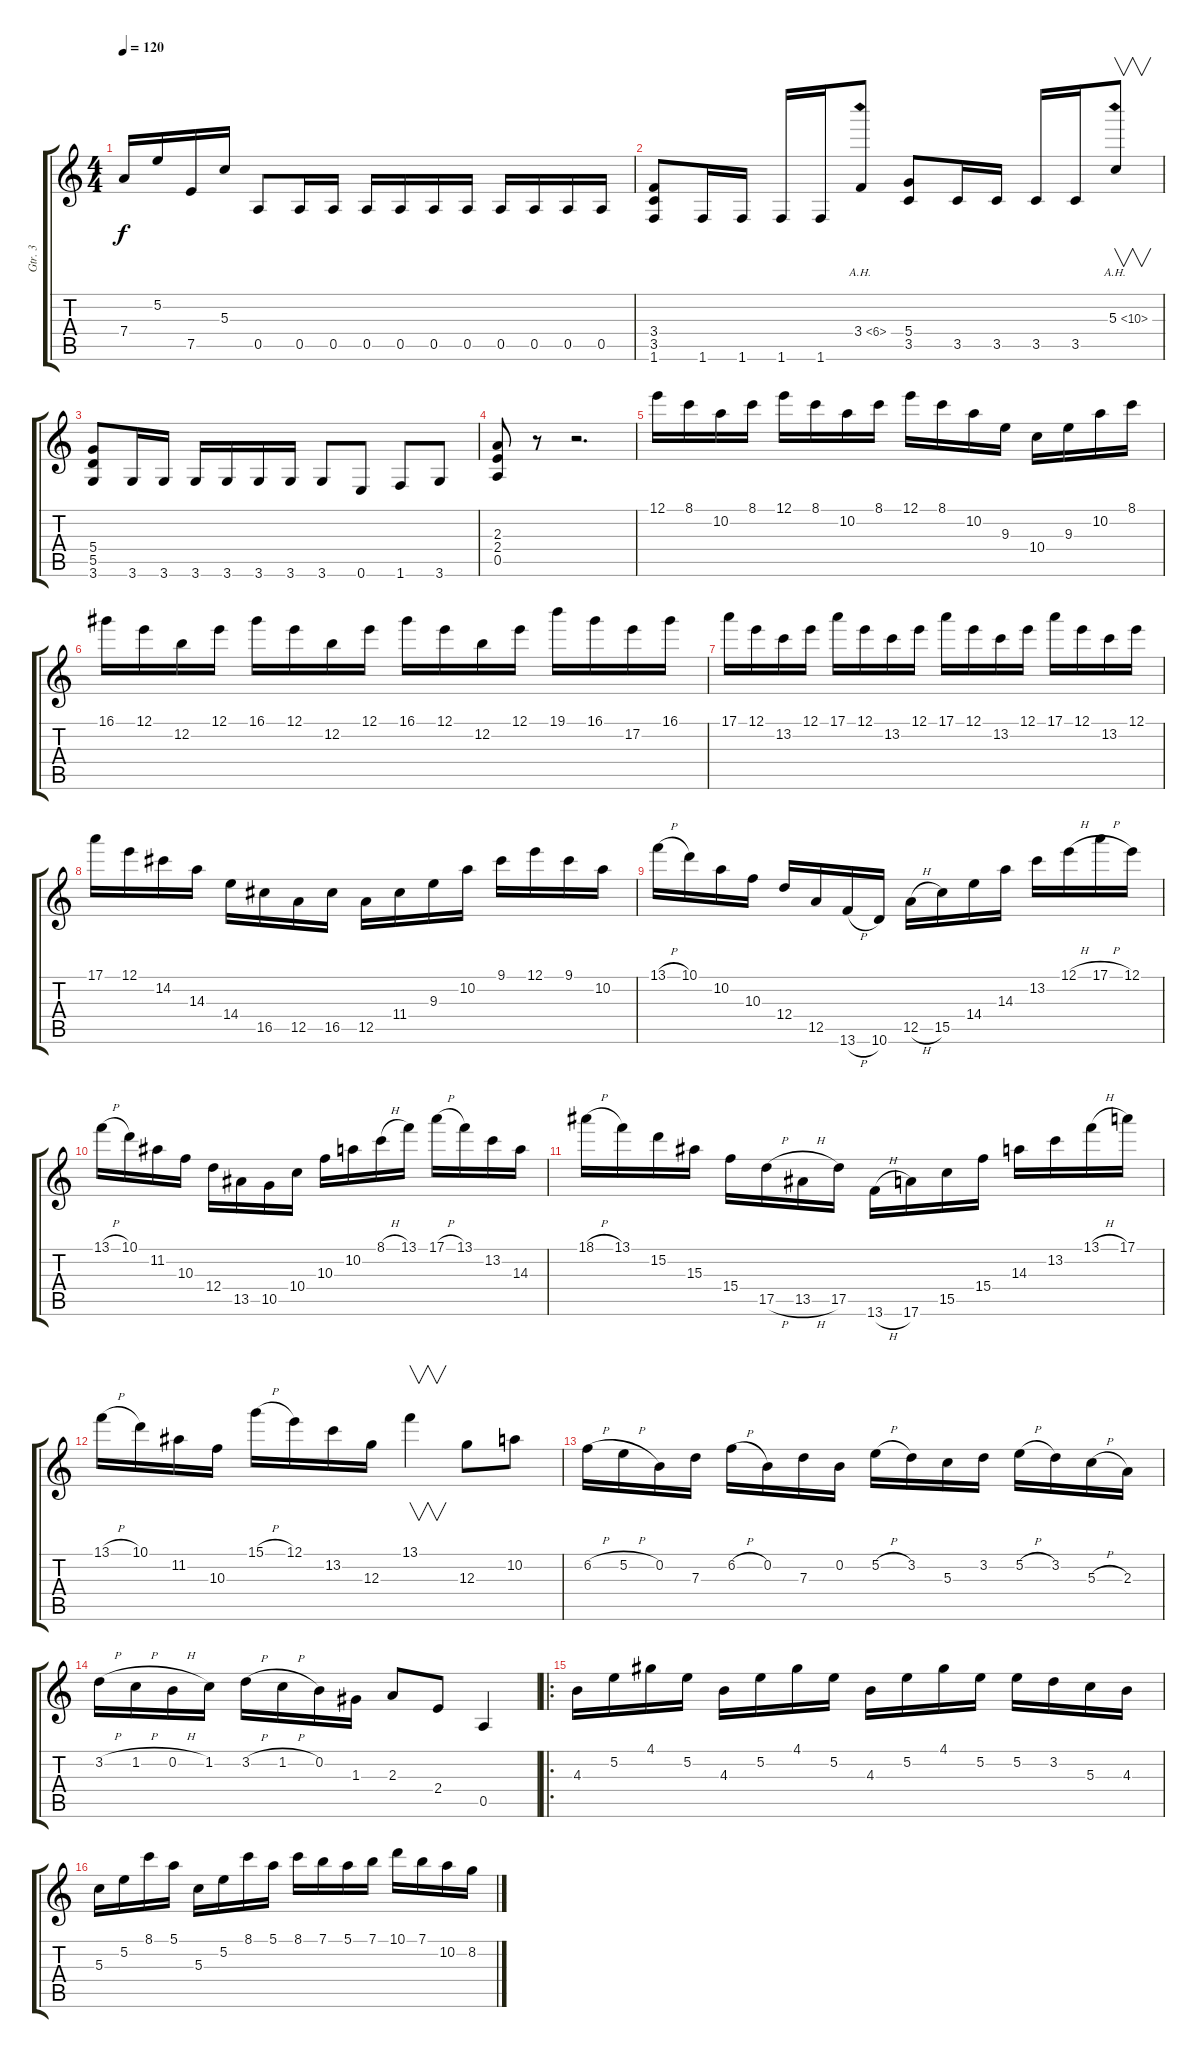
\track ("Gtr. 3" "Gtr. 3") {instrument distortionguitar}
\staff {score tabs}
\tuning (E4 B3 G3 D3 A2 E2) {hide}
\ts (4 4)
\tempo 120
\clef g2
\ks c
7.4.16{dy f} 5.2.16 7.5.16 5.3.16 0.5.8 0.5.16 0.5.16 0.5.16 0.5.16 0.5.16 0.5.16 0.5.16 0.5.16 0.5.16 0.5.16 |
(3.4 3.5 1.6).8 1.6.16 1.6.16 1.6.16 1.6.16 3.4{ah 3}.8 (5.4 3.5).8 3.5.16 3.5.16 3.5.16 3.5.16 5.3{ah 5}.8{v} |
(5.4 5.5 3.6).8 3.6.16 3.6.16 3.6.16 3.6.16 3.6.16 3.6.16 3.6.8 0.6.8 1.6.8 3.6.8 |
(2.3 2.4 0.5).8 r.8 r.2{d} |
12.1.16 8.1.16 10.2.16 8.1.16 12.1.16 8.1.16 10.2.16 8.1.16 12.1.16 8.1.16 10.2.16 9.3.16 10.4.16 9.3.16 10.2.16 8.1.16 |
16.1.16 12.1.16 12.2.16 12.1.16 16.1.16 12.1.16 12.2.16 12.1.16 16.1.16 12.1.16 12.2.16 12.1.16 19.1.16 16.1.16 17.2.16 16.1.16 |
17.1.16 12.1.16 13.2.16 12.1.16 17.1.16 12.1.16 13.2.16 12.1.16 17.1.16 12.1.16 13.2.16 12.1.16 17.1.16 12.1.16 13.2.16 12.1.16 |
17.1.16 12.1.16 14.2.16 14.3.16 14.4.16 16.5.16 12.5.16 16.5.16 12.5.16 11.4.16 9.3.16 10.2.16 9.1.16 12.1.16 9.1.16 10.2.16 |
13.1{h}.16 10.1.16 10.2.16 10.3.16 12.4.16 12.5.16 13.6{h}.16 10.6.16 12.5{h}.16 15.5.16 14.4.16 14.3.16 13.2.16 12.1{h}.16 17.1{h}.16 12.1.16 |
13.1{h}.16 10.1.16 11.2.16 10.3.16 12.4.16 13.5.16 10.5.16 10.4.16 10.3.16 10.2.16 8.1{h}.16 13.1.16 17.1{h}.16 13.1.16 13.2.16 14.3.16 |
18.1{h}.16 13.1.16 15.2.16 15.3.16 15.4.16 17.5{h}.16 13.5{h}.16 17.5.16 13.6{h}.16 17.6.16 15.5.16 15.4.16 14.3.16 13.2.16 13.1{h}.16 17.1.16 |
13.1{h}.16 10.1.16 11.2.16 10.3.16 15.1{h}.16 12.1.16 13.2.16 12.3.16 13.1.4{v} 12.3.8 10.2.8 |
6.2{h}.16 5.2{h}.16 0.2.16 7.3.16 6.2{h}.16 0.2.16 7.3.16 0.2.16 5.2{h}.16 3.2.16 5.3.16 3.2.16 5.2{h}.16 3.2.16 5.3{h}.16 2.3.16 |
3.2{h}.16 1.2{h}.16 0.2{h}.16 1.2.16 3.2{h}.16 1.2{h}.16 0.2.16 1.3.16 2.3.8 2.4.8 0.5.4 |
\ro
4.3.16 5.2.16 4.1.16 5.2.16 4.3.16 5.2.16 4.1.16 5.2.16 4.3.16 5.2.16 4.1.16 5.2.16 5.2.16 3.2.16 5.3.16 4.3.16 |
5.3.16 5.2.16 8.1.16 5.1.16 5.3.16 5.2.16 8.1.16 5.1.16 8.1.16 7.1.16 5.1.16 7.1.16 10.1.16 7.1.16 10.2.16 8.2.16
